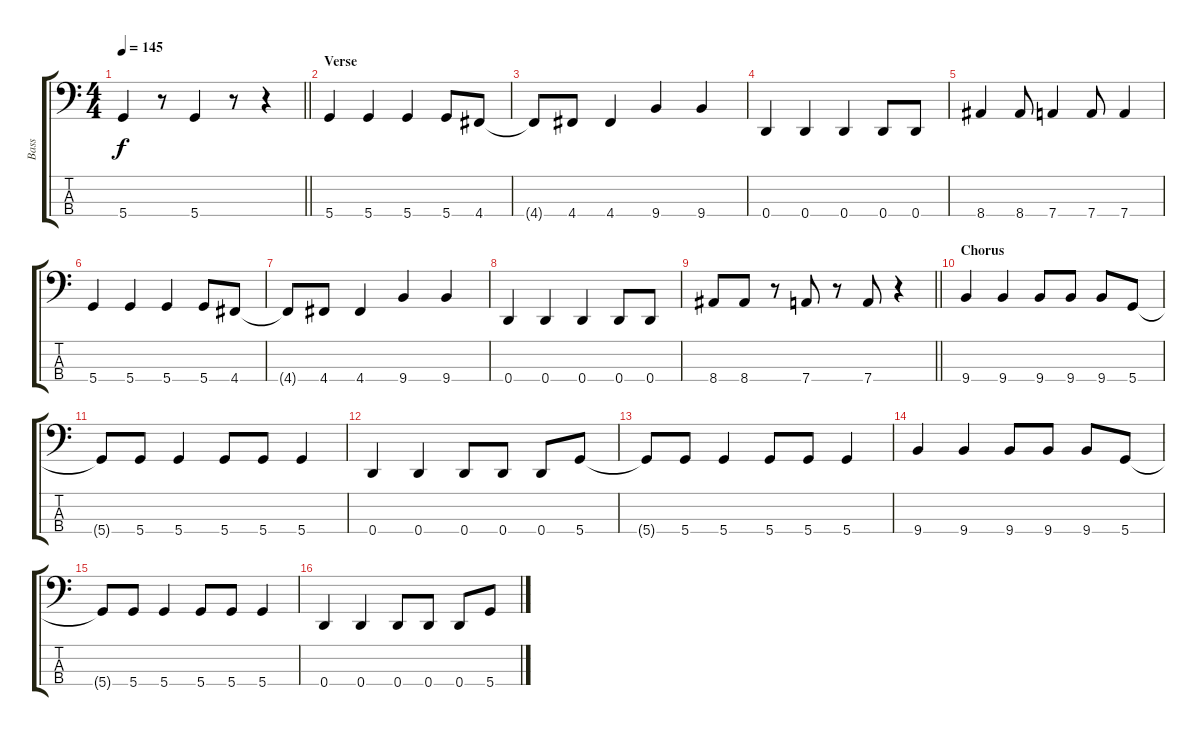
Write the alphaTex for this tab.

\track ("Bass" "Bass") {instrument electricbasspick}
\staff {score tabs}
\tuning (G2 D2 A1 D1) {hide}
\ts (4 4)
\tempo 145
\clef f4
\barLineRight lightlight
\ks c
5.4.4{dy f} r.8 5.4.4 r.8 r.4 |
\section ("" "Verse")
5.4.4 5.4.4 5.4.4 5.4.8 4.4.8 |
4.4{t}.8 4.4.8 4.4.4 9.4.4 9.4.4 |
0.4.4 0.4.4 0.4.4 0.4.8 0.4.8 |
8.4.4 8.4.8 7.4.4 7.4.8 7.4.4 |
5.4.4 5.4.4 5.4.4 5.4.8 4.4.8 |
4.4{t}.8 4.4.8 4.4.4 9.4.4 9.4.4 |
0.4.4 0.4.4 0.4.4 0.4.8 0.4.8 |
\barLineRight lightlight
8.4.8 8.4.8 r.8 7.4.8 r.8 7.4.8 r.4 |
\section ("" "Chorus")
9.4.4 9.4.4 9.4.8 9.4.8 9.4.8 5.4.8 |
5.4{t}.8 5.4.8 5.4.4 5.4.8 5.4.8 5.4.4 |
0.4.4 0.4.4 0.4.8 0.4.8 0.4.8 5.4.8 |
5.4{t}.8 5.4.8 5.4.4 5.4.8 5.4.8 5.4.4 |
9.4.4 9.4.4 9.4.8 9.4.8 9.4.8 5.4.8 |
5.4{t}.8 5.4.8 5.4.4 5.4.8 5.4.8 5.4.4 |
0.4.4 0.4.4 0.4.8 0.4.8 0.4.8 5.4.8
